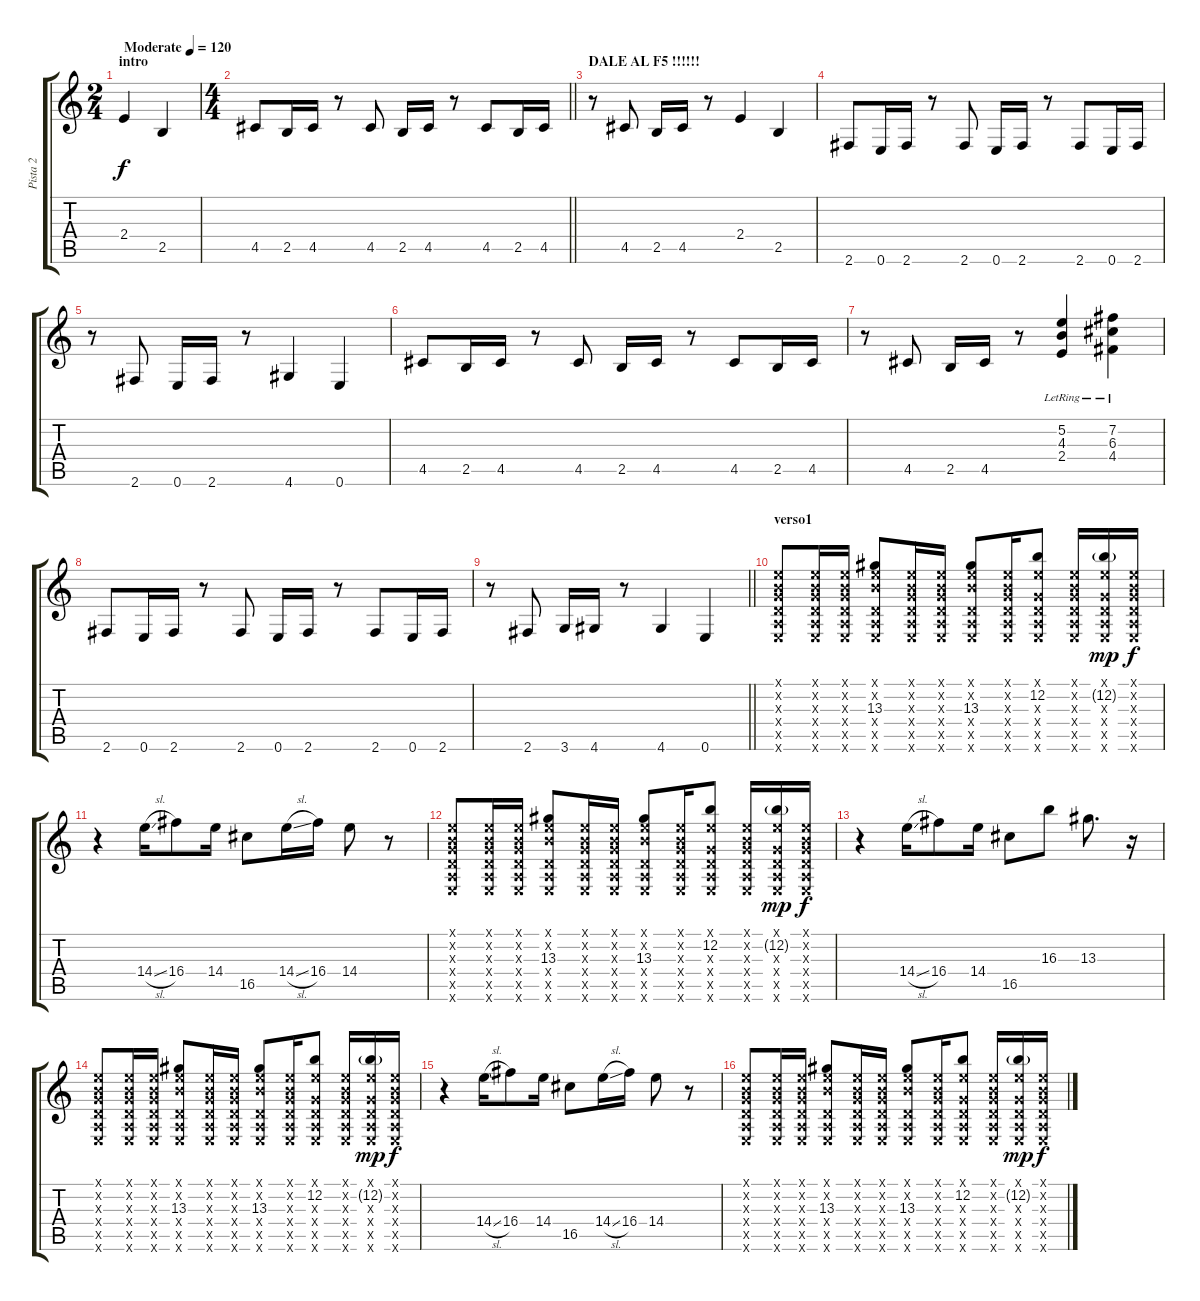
\track ("Pista 2" "Pista 2") {instrument distortionguitar}
\staff {score tabs}
\tuning (E4 B3 G3 D3 A2 E2) {hide}
\ts (2 4)
\section ("" "intro")
\tempo (120 "Moderate")
\clef g2
\ks c
2.4.4{dy f instrument distortionguitar} 2.5.4 |
\ts (4 4)
\barLineRight lightlight
4.5.8 2.5.16 4.5.16 r.8 4.5.8 2.5.16 4.5.16 r.8 4.5.8 2.5.16 4.5.16 |
\section ("" "DALE AL F5 !!!!!!")
r.8 4.5.8 2.5.16 4.5.16 r.8 2.4.4 2.5.4 |
2.6.8 0.6.16 2.6.16 r.8 2.6.8 0.6.16 2.6.16 r.8 2.6.8 0.6.16 2.6.16 |
r.8 2.6.8 0.6.16 2.6.16 r.8 4.6.4 0.6.4 |
4.5.8 2.5.16 4.5.16 r.8 4.5.8 2.5.16 4.5.16 r.8 4.5.8 2.5.16 4.5.16 |
r.8 4.5.8 2.5.16 4.5.16 r.8 (5.2{lr} 4.3{lr} 2.4{lr}).4 (7.2{lr} 6.3{lr} 4.4{lr}).4 |
2.6.8 0.6.16 2.6.16 r.8 2.6.8 0.6.16 2.6.16 r.8 2.6.8 0.6.16 2.6.16 |
\barLineRight lightlight
r.8 2.6.8 3.6.16 4.6.16 r.8 4.6.4 0.6.4 |
\section ("" "verso1")
(0.1{x} 0.2{x} 0.3{x} 0.4{x} 0.5{x} 0.6{x}).8{volume 7} (0.1{x} 0.2{x} 0.3{x} 0.4{x} 0.5{x} 0.6{x}).16 (0.1{x} 0.2{x} 0.3{x} 0.4{x} 0.5{x} 0.6{x}).16 (0.1{x} 0.2{x} 13.3 0.4{x} 0.5{x} 0.6{x}).8 (0.1{x} 0.2{x} 0.3{x} 0.4{x} 0.5{x} 0.6{x}).16 (0.1{x} 0.2{x} 0.3{x} 0.4{x} 0.5{x} 0.6{x}).16 (0.1{x} 0.2{x} 13.3 0.4{x} 0.5{x} 0.6{x}).8 (0.1{x} 0.2{x} 0.3{x} 0.4{x} 0.5{x} 0.6{x}).16 (0.1{x} 12.2 0.3{x} 0.4{x} 0.5{x} 0.6{x}).8 (0.1{x} 0.2{x} 0.3{x} 0.4{x} 0.5{x} 0.6{x}).16 (0.1{x} 12.2{g} 0.3{x} 0.4{x} 0.5{x} 0.6{x}).16{dy mp} (0.1{x} 0.2{x} 0.3{x} 0.4{x} 0.5{x} 0.6{x}).16{dy f} |
r.4 14.4{sl}.16 16.4.8 14.4.16 16.5.8 14.4{sl}.16 16.4.16 14.4.8 r.8 |
(0.1{x} 0.2{x} 0.3{x} 0.4{x} 0.5{x} 0.6{x}).8 (0.1{x} 0.2{x} 0.3{x} 0.4{x} 0.5{x} 0.6{x}).16 (0.1{x} 0.2{x} 0.3{x} 0.4{x} 0.5{x} 0.6{x}).16 (0.1{x} 0.2{x} 13.3 0.4{x} 0.5{x} 0.6{x}).8 (0.1{x} 0.2{x} 0.3{x} 0.4{x} 0.5{x} 0.6{x}).16 (0.1{x} 0.2{x} 0.3{x} 0.4{x} 0.5{x} 0.6{x}).16 (0.1{x} 0.2{x} 13.3 0.4{x} 0.5{x} 0.6{x}).8 (0.1{x} 0.2{x} 0.3{x} 0.4{x} 0.5{x} 0.6{x}).16 (0.1{x} 12.2 0.3{x} 0.4{x} 0.5{x} 0.6{x}).8 (0.1{x} 0.2{x} 0.3{x} 0.4{x} 0.5{x} 0.6{x}).16 (0.1{x} 12.2{g} 0.3{x} 0.4{x} 0.5{x} 0.6{x}).16{dy mp} (0.1{x} 0.2{x} 0.3{x} 0.4{x} 0.5{x} 0.6{x}).16{dy f} |
r.4 14.4{sl}.16 16.4.8 14.4.16 16.5.8 16.3.8 13.3.8{d} r.16 |
(0.1{x} 0.2{x} 0.3{x} 0.4{x} 0.5{x} 0.6{x}).8 (0.1{x} 0.2{x} 0.3{x} 0.4{x} 0.5{x} 0.6{x}).16 (0.1{x} 0.2{x} 0.3{x} 0.4{x} 0.5{x} 0.6{x}).16 (0.1{x} 0.2{x} 13.3 0.4{x} 0.5{x} 0.6{x}).8 (0.1{x} 0.2{x} 0.3{x} 0.4{x} 0.5{x} 0.6{x}).16 (0.1{x} 0.2{x} 0.3{x} 0.4{x} 0.5{x} 0.6{x}).16 (0.1{x} 0.2{x} 13.3 0.4{x} 0.5{x} 0.6{x}).8 (0.1{x} 0.2{x} 0.3{x} 0.4{x} 0.5{x} 0.6{x}).16 (0.1{x} 12.2 0.3{x} 0.4{x} 0.5{x} 0.6{x}).8 (0.1{x} 0.2{x} 0.3{x} 0.4{x} 0.5{x} 0.6{x}).16 (0.1{x} 12.2{g} 0.3{x} 0.4{x} 0.5{x} 0.6{x}).16{dy mp} (0.1{x} 0.2{x} 0.3{x} 0.4{x} 0.5{x} 0.6{x}).16{dy f} |
r.4 14.4{sl}.16 16.4.8 14.4.16 16.5.8 14.4{sl}.16 16.4.16 14.4.8 r.8 |
(0.1{x} 0.2{x} 0.3{x} 0.4{x} 0.5{x} 0.6{x}).8 (0.1{x} 0.2{x} 0.3{x} 0.4{x} 0.5{x} 0.6{x}).16 (0.1{x} 0.2{x} 0.3{x} 0.4{x} 0.5{x} 0.6{x}).16 (0.1{x} 0.2{x} 13.3 0.4{x} 0.5{x} 0.6{x}).8 (0.1{x} 0.2{x} 0.3{x} 0.4{x} 0.5{x} 0.6{x}).16 (0.1{x} 0.2{x} 0.3{x} 0.4{x} 0.5{x} 0.6{x}).16 (0.1{x} 0.2{x} 13.3 0.4{x} 0.5{x} 0.6{x}).8 (0.1{x} 0.2{x} 0.3{x} 0.4{x} 0.5{x} 0.6{x}).16 (0.1{x} 12.2 0.3{x} 0.4{x} 0.5{x} 0.6{x}).8 (0.1{x} 0.2{x} 0.3{x} 0.4{x} 0.5{x} 0.6{x}).16 (0.1{x} 12.2{g} 0.3{x} 0.4{x} 0.5{x} 0.6{x}).16{dy mp} (0.1{x} 0.2{x} 0.3{x} 0.4{x} 0.5{x} 0.6{x}).16{dy f}
